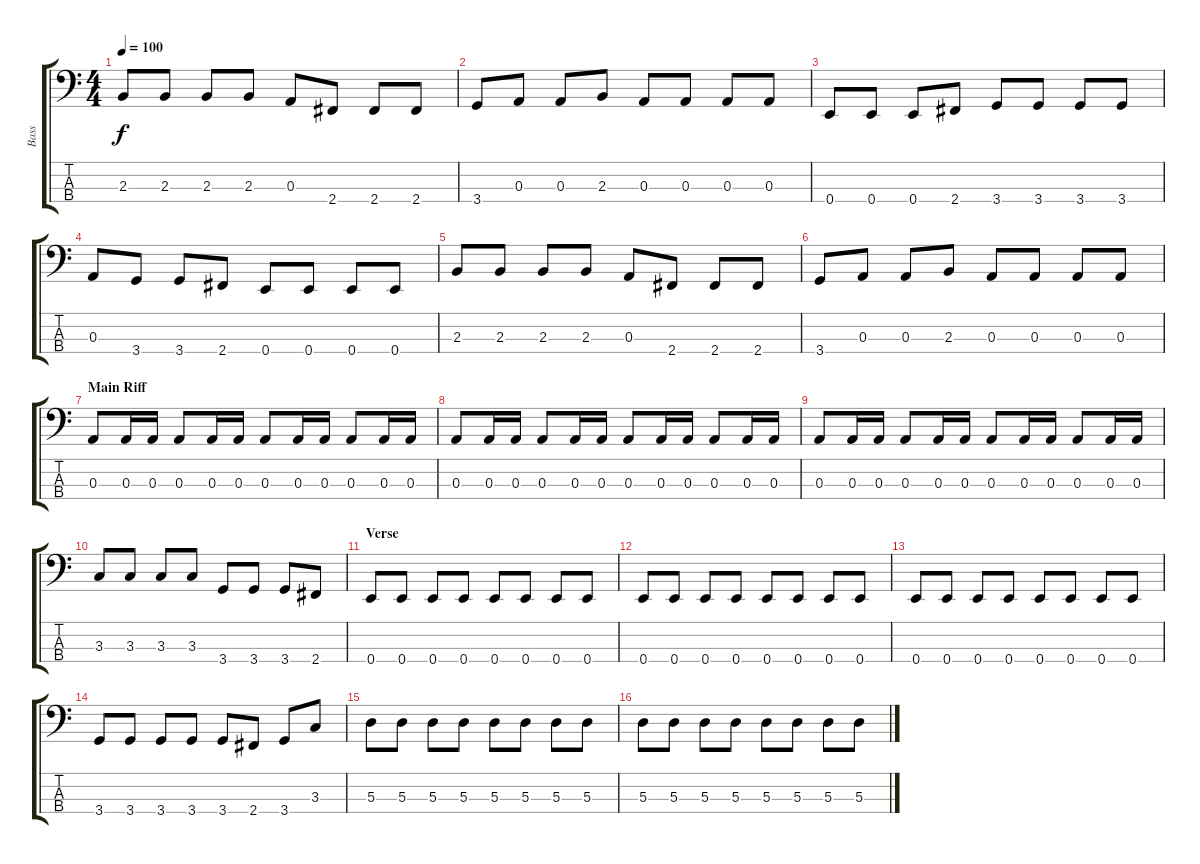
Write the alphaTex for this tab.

\track ("Bass" "Bass") {instrument electricbasspick}
\staff {score tabs}
\tuning (G2 D2 A1 E1) {hide}
\ts (4 4)
\tempo 100
\clef f4
\ks c
2.3.8{dy f} 2.3.8 2.3.8 2.3.8 0.3.8 2.4.8 2.4.8 2.4.8 |
3.4.8 0.3.8 0.3.8 2.3.8 0.3.8 0.3.8 0.3.8 0.3.8 |
0.4.8 0.4.8 0.4.8 2.4.8 3.4.8 3.4.8 3.4.8 3.4.8 |
0.3.8 3.4.8 3.4.8 2.4.8 0.4.8 0.4.8 0.4.8 0.4.8 |
2.3.8 2.3.8 2.3.8 2.3.8 0.3.8 2.4.8 2.4.8 2.4.8 |
3.4.8 0.3.8 0.3.8 2.3.8 0.3.8 0.3.8 0.3.8 0.3.8 |
\section ("" "Main Riff")
0.3.8 0.3.16 0.3.16 0.3.8 0.3.16 0.3.16 0.3.8 0.3.16 0.3.16 0.3.8 0.3.16 0.3.16 |
0.3.8 0.3.16 0.3.16 0.3.8 0.3.16 0.3.16 0.3.8 0.3.16 0.3.16 0.3.8 0.3.16 0.3.16 |
0.3.8 0.3.16 0.3.16 0.3.8 0.3.16 0.3.16 0.3.8 0.3.16 0.3.16 0.3.8 0.3.16 0.3.16 |
3.3.8 3.3.8 3.3.8 3.3.8 3.4.8 3.4.8 3.4.8 2.4.8 |
\section ("" "Verse")
0.4.8 0.4.8 0.4.8 0.4.8 0.4.8 0.4.8 0.4.8 0.4.8 |
0.4.8 0.4.8 0.4.8 0.4.8 0.4.8 0.4.8 0.4.8 0.4.8 |
0.4.8 0.4.8 0.4.8 0.4.8 0.4.8 0.4.8 0.4.8 0.4.8 |
3.4.8 3.4.8 3.4.8 3.4.8 3.4.8 2.4.8 3.4.8 3.3.8 |
5.3.8 5.3.8 5.3.8 5.3.8 5.3.8 5.3.8 5.3.8 5.3.8 |
5.3.8 5.3.8 5.3.8 5.3.8 5.3.8 5.3.8 5.3.8 5.3.8
